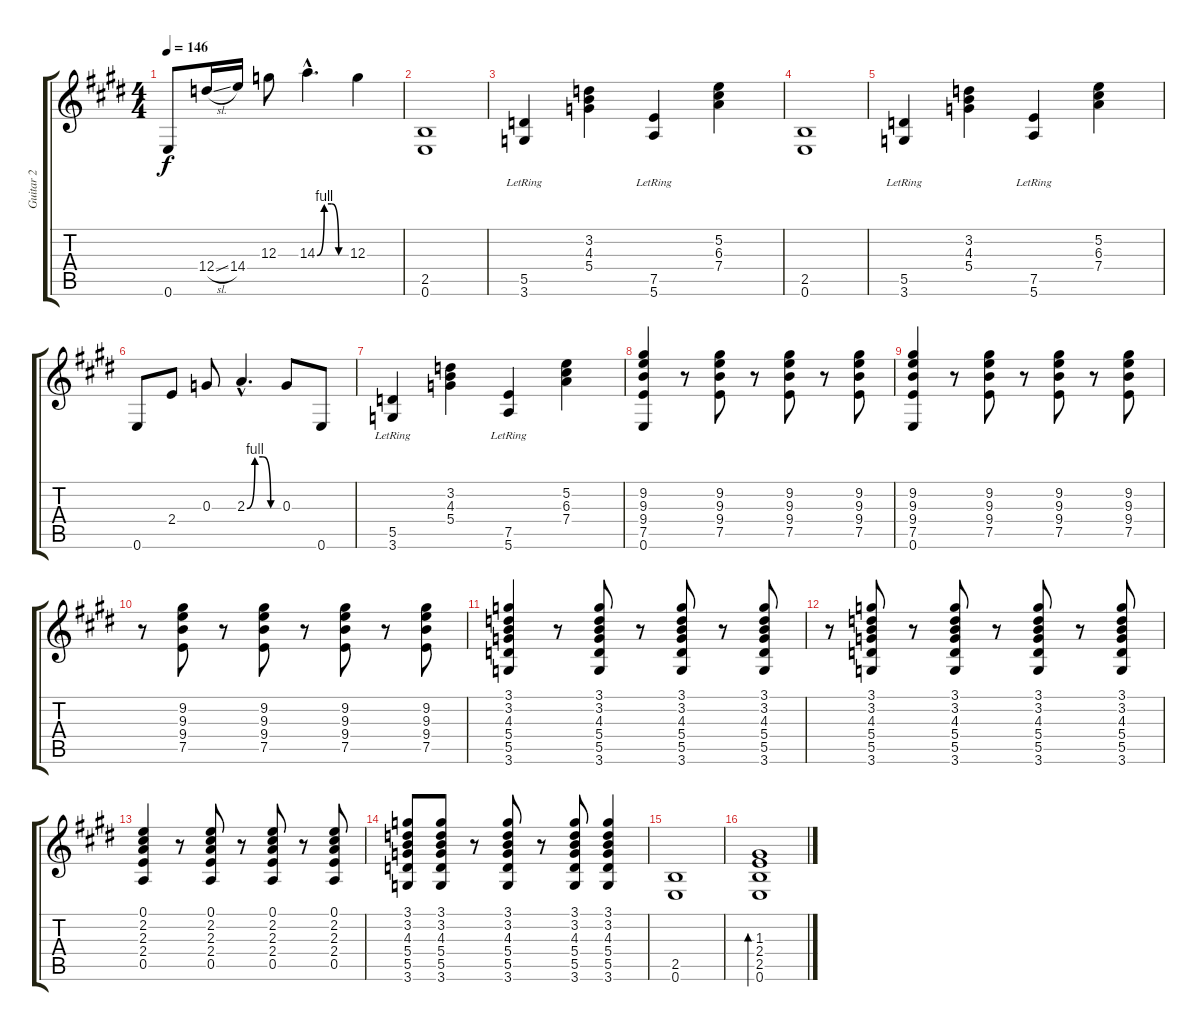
\track ("Guitar 2" "Guitar 2") {instrument distortionguitar}
\staff {score tabs}
\tuning (E4 B3 G3 D3 A2 E2) {hide}
\ts (4 4)
\tempo 146
\clef g2
\ks e
0.6.8{dy f volume 10} 12.4{sl}.16 14.4.16 12.3.8 14.3{be (custom 0 0 15 4 30 4 45 0 60 0) hac}.4{d} 12.3.4 |
(2.5 0.6).1{volume 6} |
(5.5{lr} 3.6{lr}).4 (3.2 4.3 5.4).4 (7.5{lr} 5.6{lr}).4 (5.2 6.3 7.4).4 |
(2.5 0.6).1 |
(5.5{lr} 3.6{lr}).4 (3.2 4.3 5.4).4 (7.5{lr} 5.6{lr}).4 (5.2 6.3 7.4).4 |
0.6.8{volume 10} 2.4.8 0.3.8 2.3{be (custom 0 0 15 4 30 4 45 0 60 0) hac}.4{d} 0.3.8 0.6.8 |
(5.5{lr} 3.6{lr}).4{volume 6} (3.2 4.3 5.4).4 (7.5{lr} 5.6{lr}).4 (5.2 6.3 7.4).4 |
(9.2 9.3 9.4 7.5 0.6).4 r.8 (9.2 9.3 9.4 7.5).8 r.8 (9.2 9.3 9.4 7.5).8 r.8 (9.2 9.3 9.4 7.5).8 |
(9.2 9.3 9.4 7.5 0.6).4 r.8 (9.2 9.3 9.4 7.5).8 r.8 (9.2 9.3 9.4 7.5).8 r.8 (9.2 9.3 9.4 7.5).8 |
r.8 (9.2 9.3 9.4 7.5).8 r.8 (9.2 9.3 9.4 7.5).8 r.8 (9.2 9.3 9.4 7.5).8 r.8 (9.2 9.3 9.4 7.5).8 |
(3.1 3.2 4.3 5.4 5.5 3.6).4 r.8 (3.1 3.2 4.3 5.4 5.5 3.6).8 r.8 (3.1 3.2 4.3 5.4 5.5 3.6).8 r.8 (3.1 3.2 4.3 5.4 5.5 3.6).8 |
r.8 (3.1 3.2 4.3 5.4 5.5 3.6).8 r.8 (3.1 3.2 4.3 5.4 5.5 3.6).8 r.8 (3.1 3.2 4.3 5.4 5.5 3.6).8 r.8 (3.1 3.2 4.3 5.4 5.5 3.6).8 |
(0.1 2.2 2.3 2.4 0.5).4 r.8 (0.1 2.2 2.3 2.4 0.5).8 r.8 (0.1 2.2 2.3 2.4 0.5).8 r.8 (0.1 2.2 2.3 2.4 0.5).8 |
(3.1 3.2 4.3 5.4 5.5 3.6).8 (3.1 3.2 4.3 5.4 5.5 3.6).8 r.8 (3.1 3.2 4.3 5.4 5.5 3.6).8 r.8 (3.1 3.2 4.3 5.4 5.5 3.6).8 (3.1 3.2 4.3 5.4 5.5 3.6).4 |
(2.5 0.6).1 |
(1.3 2.4 2.5 0.6).1{bd 480}
